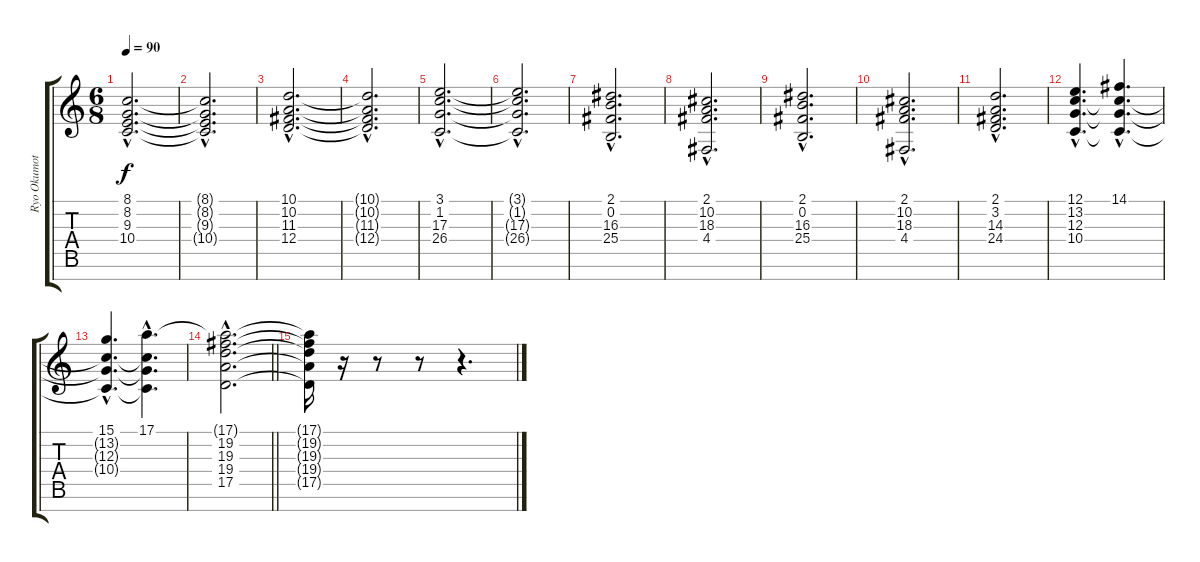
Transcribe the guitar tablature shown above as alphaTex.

\track ("Ryo Okumoto 1" "Ryo Okumot") {instrument choiraahs}
\staff {score tabs}
\tuning (E4 B3 G3 D3 A2 E2 B1) {hide}
\ts (6 8)
\tempo 90
\clef g2
\ks c
(8.1{hac} 8.2{hac} 9.3{hac} 10.4{hac}).2{d dy f} |
(8.1{hac t} 8.2{hac t} 9.3{hac t} 10.4{hac t}).2{d} |
(10.1{hac} 10.2{hac} 11.3{hac} 12.4{hac}).2{d} |
(10.1{hac t} 10.2{hac t} 11.3{hac t} 12.4{hac t}).2{d} |
(3.1{hac} 1.2{hac} 17.3{hac} 26.4{hac}).2{d} |
(3.1{hac t} 1.2{hac t} 17.3{hac t} 26.4{hac t}).2{d} |
(2.1{hac} 0.2{hac} 16.3{hac} 25.4{hac}).2{d} |
(2.1{hac} 10.2{hac} 18.3{hac} 4.4{hac}).2{d} |
(2.1{hac} 0.2{hac} 16.3{hac} 25.4{hac}).2{d} |
(2.1{hac} 10.2{hac} 18.3{hac} 4.4{hac}).2{d} |
(2.1{hac} 3.2{hac} 14.3{hac} 24.4{hac}).2{d} |
(12.1{hac} 13.2{hac} 12.3{hac} 10.4{hac}).4{d} (14.1{hac} 13.2{hac t} 12.3{hac t} 10.4{hac t}).4{d} |
(15.1{hac} 13.2{hac t} 12.3{hac t} 10.4{hac t}).4{d} (17.1{hac} 13.2{hac t} 12.3{hac t} 10.4{hac t}).4{d} |
\barLineRight lightlight
(17.1{hac t} 19.2{hac} 19.3{hac} 19.4{hac} 17.5{hac}).2{d} |
(17.1{t} 19.2{t} 19.3{t} 19.4{t} 17.5{t}).16 r.16 r.8 r.8 r.4{d}
